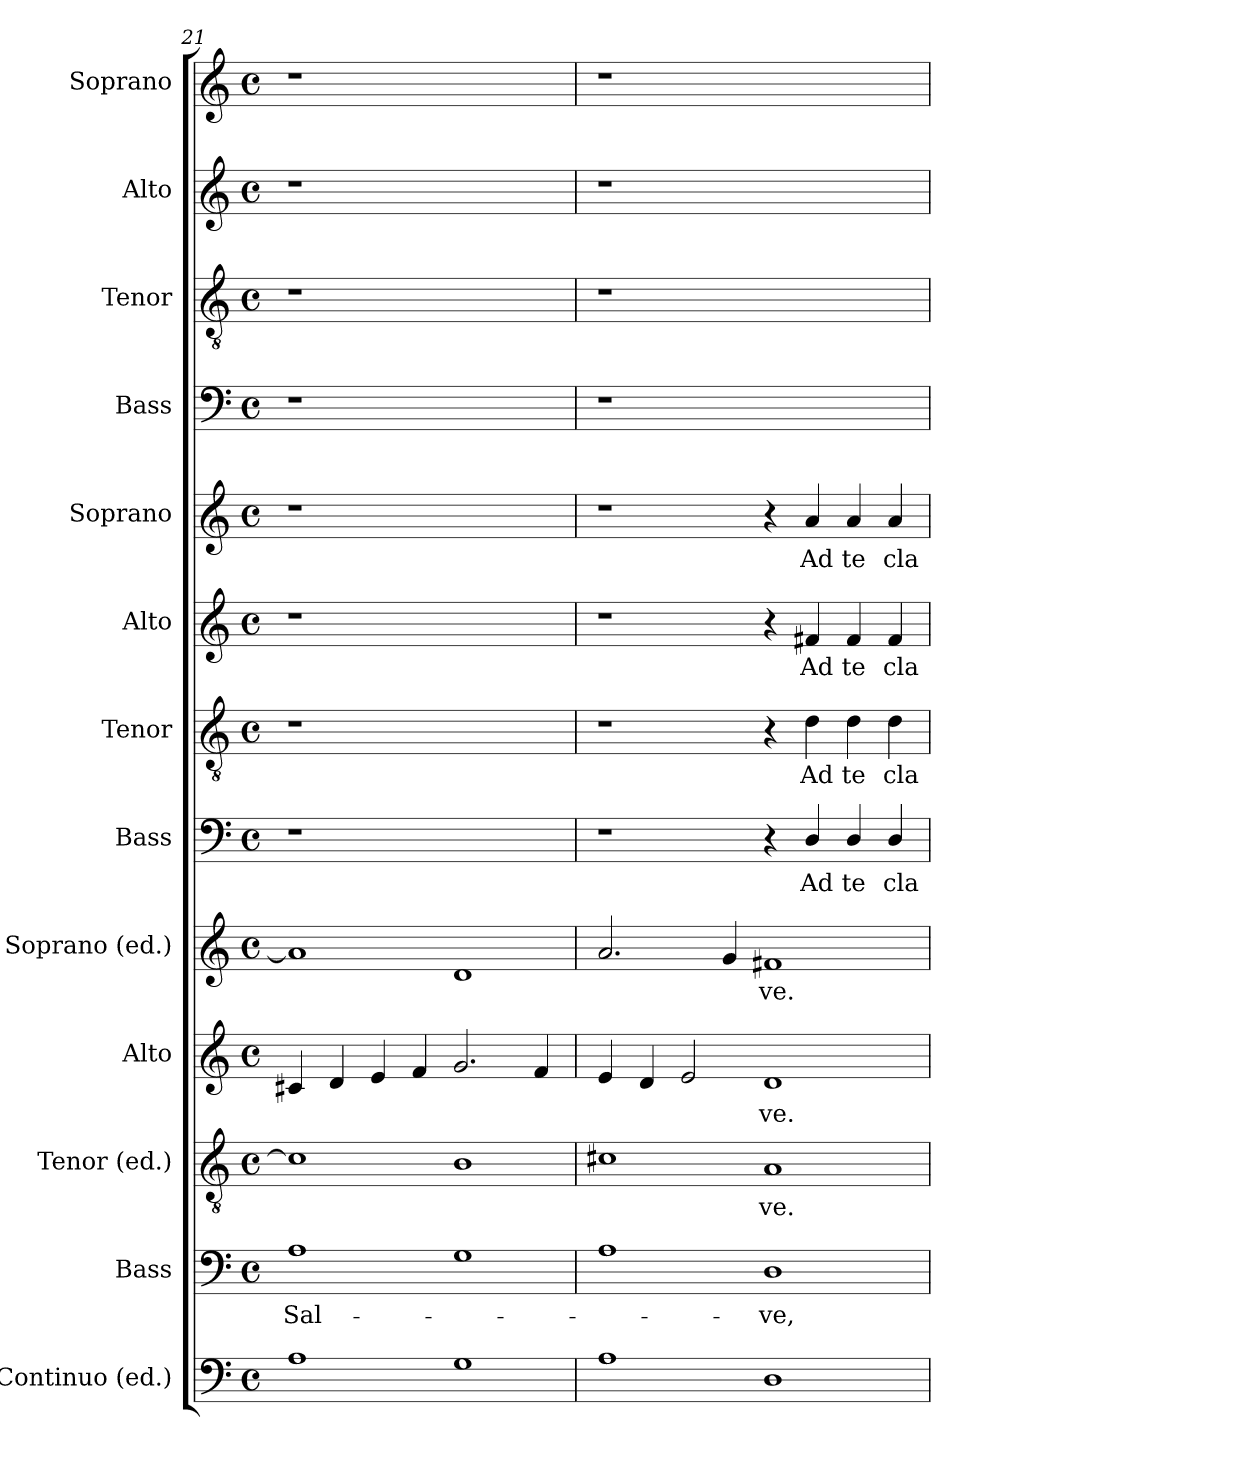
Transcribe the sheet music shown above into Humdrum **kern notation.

**kern	**kern	**text	**kern	**text	**kern	**text	**kern	**text	**kern	**text	**kern	**text	**kern	**text	**kern	**text	**kern	**kern	**kern	**kern
*part13	*part12	*part12	*part11	*part11	*part10	*part10	*part9	*part9	*part8	*part8	*part7	*part7	*part6	*part6	*part5	*part5	*part4	*part3	*part2	*part1
*staff13	*staff12	*staff12	*staff11	*staff11	*staff10	*staff10	*staff9	*staff9	*staff8	*staff8	*staff7	*staff7	*staff6	*staff6	*staff5	*staff5	*staff4	*staff3	*staff2	*staff1
*I"Continuo (ed.)	*I"Bass	*	*I"Tenor (ed.)	*	*I"Alto	*	*I"Soprano (ed.)	*	*I"Bass	*	*I"Tenor	*	*I"Alto	*	*I"Soprano	*	*I"Bass	*I"Tenor	*I"Alto	*I"Soprano
*I'Cont.	*I'B.	*	*I'T.	*	*I'A.	*	*I'S.	*	*I'B.	*	*I'T.	*	*I'A.	*	*I'S.	*	*I'B.	*I'T.	*I'A.	*I'S.
!!LO:PB:g=z
*clefF4	*clefF4	*	*clefGv2	*	*clefG2	*	*clefG2	*	*clefF4	*	*clefGv2	*	*clefG2	*	*clefG2	*	*clefF4	*clefGv2	*clefG2	*clefG2
*	*	*	*	*	*	*	*	*	*	*	*ITrd7c12	*	*	*	*	*	*	*ITrd7c12	*	*
*k[]	*k[]	*	*k[]	*	*k[]	*	*k[]	*	*k[]	*	*k[]	*	*k[]	*	*k[]	*	*k[]	*k[]	*k[]	*k[]
*C:	*C:	*	*C:	*	*C:	*	*C:	*	*C:	*	*C:	*	*C:	*	*C:	*	*C:	*C:	*C:	*C:
*M4/4	*M4/4	*	*M4/4	*	*M4/4	*	*M4/4	*	*M4/4	*	*M4/4	*	*M4/4	*	*M4/4	*	*M4/4	*M4/4	*M4/4	*M4/4
*met(c)	*met(c)	*	*met(c)	*	*met(c)	*	*met(c)	*	*met(c)	*	*met(c)	*	*met(c)	*	*met(c)	*	*met(c)	*met(c)	*met(c)	*met(c)
=21	=21	=21	=21	=21	=21	=21	=21	=21	=21	=21	=21	=21	=21	=21	=21	=21	=21	=21	=21	=21
!	!	!LO:LY:b:color=#000000	!	!	!	!	!	!	!LO:N:vis=1	!	!LO:N:vis=1	!	!LO:N:vis=1	!	!LO:N:vis=1	!	!LO:N:vis=1	!LO:N:vis=1	!LO:N:vis=1	!LO:N:vis=1
1Ai	1Ai	Sal-	1c#i]	.	4c#i/	.	1ai]	.	1r	.	1r	.	1r	.	1r	.	1r	1r	1r	1r
.	.	.	.	.	4di/	.	.	.	.	.	.	.	.	.	.	.	.	.	.	.
.	.	.	.	.	4ei/	.	.	.	.	.	.	.	.	.	.	.	.	.	.	.
.	.	.	.	.	4fi/	.	.	.	.	.	.	.	.	.	.	.	.	.	.	.
1Gi	1Gi	.	1Bi	.	2.gi/	.	1di	.	1ryy	.	1ryy	.	1ryy	.	1ryy	.	1ryy	1ryy	1ryy	1ryy
.	.	.	.	.	4fi/	.	.	.	.	.	.	.	.	.	.	.	.	.	.	.
=22	=22	=22	=22	=22	=22	=22	=22	=22	=22	=22	=22	=22	=22	=22	=22	=22	=22	=22	=22	=22
!	!	!	!	!	!	!	!	!	!	!	!	!	!	!	!	!	!LO:N:vis=1	!LO:N:vis=1	!LO:N:vis=1	!LO:N:vis=1
1Ai	1Ai	.	1c#Xi	.	4ei/	.	2.ai/	.	1r	.	1r	.	1r	.	1r	.	1r	1r	1r	1r
.	.	.	.	.	4di/	.	.	.	.	.	.	.	.	.	.	.	.	.	.	.
.	.	.	.	.	2ei/	.	.	.	.	.	.	.	.	.	.	.	.	.	.	.
.	.	.	.	.	.	.	4gi/	.	.	.	.	.	.	.	.	.	.	.	.	.
!	!	!LO:LY:b:color=#000000	!	!	!	!	!	!	!	!	!	!	!	!	!	!	!	!	!	!
!	!	!	!	!LO:LY:b:color=#000000	!	!	!	!	!	!	!	!	!	!	!	!	!	!	!	!
!	!	!	!	!	!	!LO:LY:b:color=#000000	!	!	!	!	!	!	!	!	!	!	!	!	!	!
!	!	!	!	!	!	!	!	!LO:LY:b:color=#000000	!	!	!	!	!	!	!	!	!	!	!	!
1Di	1Di	-ve,	1Ai	-ve.	1di	-ve.	1f#Xi	-ve.	4r	.	4r	.	4r	.	4r	.	1ryy	1ryy	1ryy	1ryy
!	!	!	!	!	!	!	!	!	!	!LO:LY:b:color=#000000	!	!	!	!	!	!	!	!	!	!
!	!	!	!	!	!	!	!	!	!	!	!	!LO:LY:b:color=#000000	!	!	!	!	!	!	!	!
!	!	!	!	!	!	!	!	!	!	!	!	!	!	!LO:LY:b:color=#000000	!	!	!	!	!	!
!	!	!	!	!	!	!	!	!	!	!	!	!	!	!	!	!LO:LY:b:color=#000000	!	!	!	!
.	.	.	.	.	.	.	.	.	4Di/	Ad	4Di\	Ad	4f#Xi/	Ad	4ai/	Ad	.	.	.	.
!	!	!	!	!	!	!	!	!	!	!LO:LY:b:color=#000000	!	!	!	!	!	!	!	!	!	!
!	!	!	!	!	!	!	!	!	!	!	!	!LO:LY:b:color=#000000	!	!	!	!	!	!	!	!
!	!	!	!	!	!	!	!	!	!	!	!	!	!	!LO:LY:b:color=#000000	!	!	!	!	!	!
!	!	!	!	!	!	!	!	!	!	!	!	!	!	!	!	!LO:LY:b:color=#000000	!	!	!	!
.	.	.	.	.	.	.	.	.	4Di/	te	4Di\	te	4f#i/	te	4ai/	te	.	.	.	.
!	!	!	!	!	!	!	!	!	!	!LO:LY:b:color=#000000	!	!	!	!	!	!	!	!	!	!
!	!	!	!	!	!	!	!	!	!	!	!	!LO:LY:b:color=#000000	!	!	!	!	!	!	!	!
!	!	!	!	!	!	!	!	!	!	!	!	!	!	!LO:LY:b:color=#000000	!	!	!	!	!	!
!	!	!	!	!	!	!	!	!	!	!	!	!	!	!	!	!LO:LY:b:color=#000000	!	!	!	!
.	.	.	.	.	.	.	.	.	4Di/	cla-	4Di\	cla-	4f#i/	cla-	4ai/	cla-	.	.	.	.
=	=	=	=	=	=	=	=	=	=	=	=	=	=	=	=	=	=	=	=	=
*-	*-	*-	*-	*-	*-	*-	*-	*-	*-	*-	*-	*-	*-	*-	*-	*-	*-	*-	*-	*-
